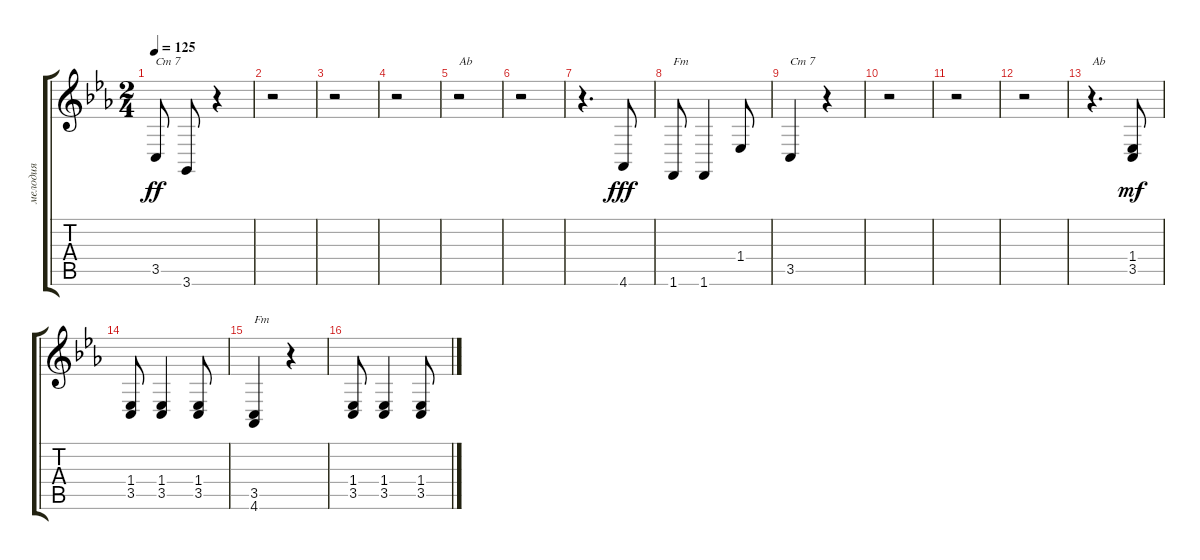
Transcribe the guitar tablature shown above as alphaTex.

\track ("мелодия" "мелодия") {instrument accordion}
\staff {score tabs}
\tuning (E4 B3 G3 D3 A2 E2) {hide}
\ts (2 4)
\tempo 125
\clef g2
\ks cminor
3.5.8{txt "Cm 7" dy ff beam split} 3.6.8 r.4 |
r.2 |
r.2 |
r.2 |
r.2{txt "Ab"} |
r.2 |
r.4{d} 4.6.8{dy fff} |
1.6.8{txt "Fm"} 1.6.4 1.4.8 |
3.5.4{txt "Cm 7"} r.4 |
r.2 |
r.2 |
r.2 |
r.4{d txt "Ab"} (1.4 3.5).8{dy mf} |
(1.4 3.5).8 (1.4 3.5).4 (1.4 3.5).8 |
(3.5 4.6).4{txt "Fm"} r.4 |
(1.4 3.5).8 (1.4 3.5).4 (1.4 3.5).8
